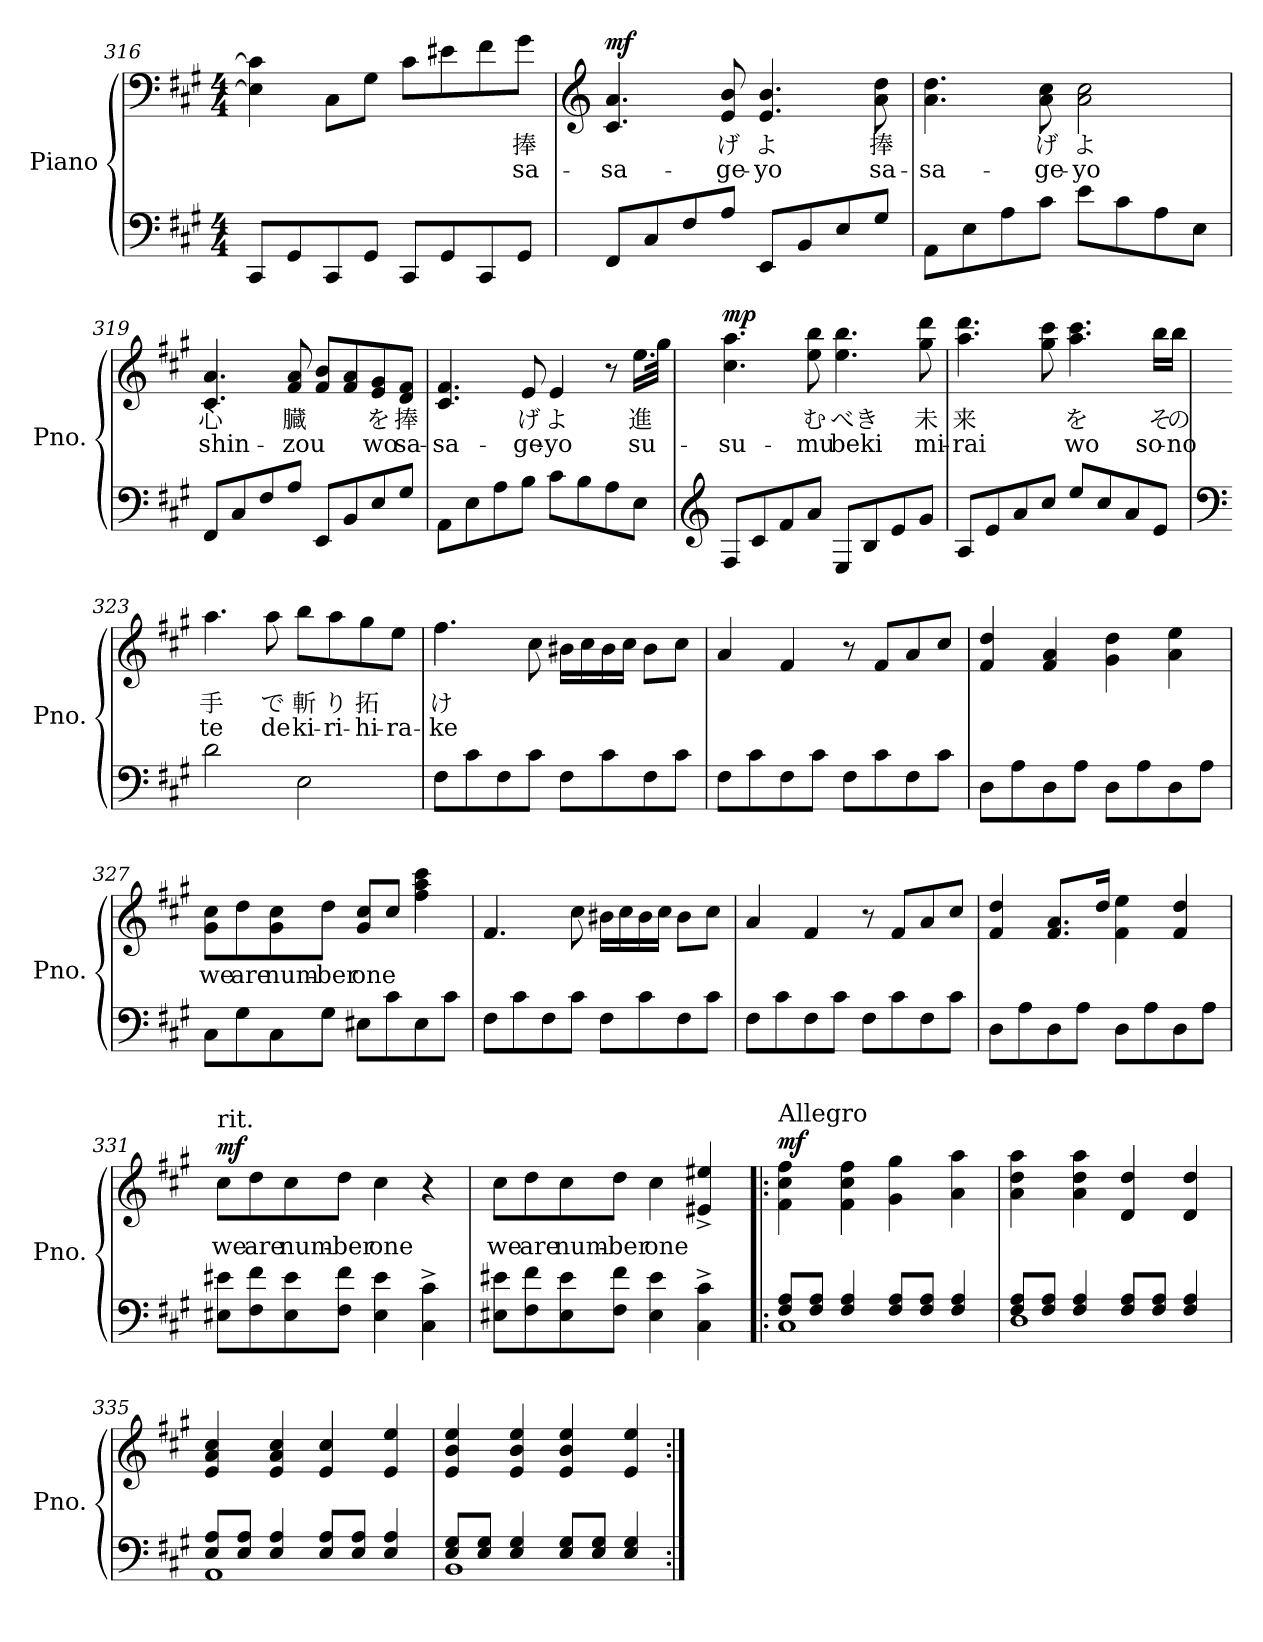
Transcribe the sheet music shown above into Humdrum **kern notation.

**kern	**kern	**text	**text	**dynam
*part1	*part1	*part1	*part1	*part1
*staff2	*staff1	*staff1	*staff1	*staff1/2
*I"Piano	*	*	*	*
*I'Pno.	*	*	*	*
*clefF4	*clefF4	*	*	*
*k[f#c#g#]	*k[f#c#g#]	*	*	*
*M4/4	*M4/4	*	*	*
=316	=316	=316	=316	=316
8CC#/L	4E#\] 4c#\]	.	.	.
8GG#/	.	.	.	.
8CC#/	8C#\L	.	.	.
8GG#/J	8G#\J	.	.	.
8CC#/L	8c#\L	.	.	.
8GG#/	8e#X\	.	.	.
8CC#/	8f#\	.	.	.
!	!	!LO:LY:b	!LO:LY:b	!
8GG#/J	8g#\J	捧	sa-	.
!!LO:LB:g=z
=317	=317	=317	=317	=317
*	*clefG2	*	*	*
!	!	!	!LO:LY:b	!LO:DY:b=2
8FF#/L	4.c#/ 4.a/	.	-sa-	mf
8C#/	.	.	.	.
8F#/	.	.	.	.
!	!	!LO:LY:b	!LO:LY:b	!
8A/J	8e/ 8b/	げ	-ge-	.
!	!	!LO:LY:b	!LO:LY:b	!
8EE/L	4.e/ 4.b/	よ	-yo	.
8BB/	.	.	.	.
8E/	.	.	.	.
!	!	!LO:LY:b	!LO:LY:b	!
8G#/J	8a\ 8dd\	捧	sa-	.
=318	=318	=318	=318	=318
!	!	!	!LO:LY:b	!
8AA\L	4.a\ 4.dd\	.	-sa-	.
8E\	.	.	.	.
8A\	.	.	.	.
!	!	!LO:LY:b	!LO:LY:b	!
8c#\J	8a\ 8cc#\	げ	-ge-	.
!	!	!LO:LY:b	!LO:LY:b	!
8e\L	2a\ 2cc#\	よ	-yo	.
8c#\	.	.	.	.
8A\	.	.	.	.
8E\J	.	.	.	.
=319	=319	=319	=319	=319
!	!	!LO:LY:b	!LO:LY:b	!
8FF#/L	4.c#/ 4.a/	心	shin-	.
8C#/	.	.	.	.
8F#/	.	.	.	.
!	!	!LO:LY:b	!LO:LY:b	!
8A/J	8f#/ 8a/	臓	-zou	.
8EE/L	8f#/ 8b/L	.	.	.
8BB/	8f#/ 8a/	.	.	.
!	!	!LO:LY:b	!LO:LY:b	!
8E/	8e/ 8g#/	を	wo	.
!	!	!LO:LY:b	!LO:LY:b	!
8G#/J	8d/ 8f#/J	捧	sa-	.
=320	=320	=320	=320	=320
!	!	!	!LO:LY:b	!
8AA\L	4.c#/ 4.f#/	.	-sa-	.
8E\	.	.	.	.
8A\	.	.	.	.
!	!	!LO:LY:b	!LO:LY:b	!
8B\J	8e/	げ	-ge-	.
!	!	!LO:LY:b	!LO:LY:b	!
8c#\L	4e/	よ	-yo	.
8B\	.	.	.	.
8A\	8r	.	.	.
!	!	!LO:LY:b	!LO:LY:b	!
8E\J	16.ee\LL	進	su-	.
.	32gg#\JJk	.	.	.
!!LO:LB:g=z
=321	=321	=321	=321	=321
*clefG2	*	*	*	*
!	!	!	!LO:LY:b	!LO:DY:b=2
8F#/L	4.cc#\ 4.aa\	.	-su-	mp
8c#/	.	.	.	.
8f#/	.	.	.	.
!	!	!LO:LY:b	!LO:LY:b	!
8a/J	8ee\ 8bb\	む	-mu	.
!	!	!LO:LY:b	!LO:LY:b	!
8E/L	4.ee\ 4.bb\	べき	beki	.
8B/	.	.	.	.
8e/	.	.	.	.
!	!	!LO:LY:b	!LO:LY:b	!
8g#/J	8gg#\ 8ddd\	未	mi-	.
=322	=322	=322	=322	=322
!	!	!LO:LY:b	!LO:LY:b	!
8A/L	4.aa\ 4.ddd\	来	-rai	.
8e/	.	.	.	.
8a/	.	.	.	.
8cc#/J	8gg#\ 8ccc#\	.	.	.
!	!	!LO:LY:b	!LO:LY:b	!
8ee/L	4.aa\ 4.ccc#\	を	wo	.
8cc#/	.	.	.	.
8a/	.	.	.	.
!	!	!LO:LY:b	!LO:LY:b	!
8e/J	16bb\LL	そ	so-	.
!	!	!LO:LY:b	!LO:LY:b	!
.	16bb\JJ	の	-no	.
=323	=323	=323	=323	=323
*clefF4	*	*	*	*
!	!	!LO:LY:b	!LO:LY:b	!
2d\	4.aa\	手	te	.
!	!	!LO:LY:b	!LO:LY:b	!
.	8aa\	で	de	.
!	!	!LO:LY:b	!LO:LY:b	!
2E\	8bb\L	斬	ki-	.
!	!	!LO:LY:b	!LO:LY:b	!
.	8aa\	り	-ri-	.
!	!	!LO:LY:b	!LO:LY:b	!
.	8gg#\	拓	-hi-	.
!	!	!	!LO:LY:b	!
.	8ee\J	.	-ra-	.
=324	=324	=324	=324	=324
!	!	!LO:LY:b	!LO:LY:b	!
8F#\L	4.ff#\	け	-ke	.
8c#\	.	.	.	.
8F#\	.	.	.	.
8c#\J	8cc#\	.	.	.
8F#\L	16b#X\LL	.	.	.
.	16cc#\	.	.	.
8c#\	16b#\	.	.	.
.	16cc#\JJ	.	.	.
8F#\	8b#\L	.	.	.
8c#\J	8cc#\J	.	.	.
!!LO:LB:g=z
=325	=325	=325	=325	=325
8F#\L	4a/	.	.	.
8c#\	.	.	.	.
8F#\	4f#/	.	.	.
8c#\J	.	.	.	.
8F#\L	8r	.	.	.
8c#\	8f#/L	.	.	.
8F#\	8a/	.	.	.
8c#\J	8cc#/J	.	.	.
=326	=326	=326	=326	=326
8D\L	4f#/ 4dd/	.	.	.
8A\	.	.	.	.
8D\	4f#/ 4a/	.	.	.
8A\J	.	.	.	.
8D\L	4g#\ 4dd\	.	.	.
8A\	.	.	.	.
8D\	4a\ 4ee\	.	.	.
8A\J	.	.	.	.
=327	=327	=327	=327	=327
!	!	!LO:LY:b	!	!
8C#\L	8g#\ 8cc#\L	we	.	.
!	!	!LO:LY:b	!	!
8G#\	8dd\	are	.	.
!	!	!LO:LY:b	!	!
8C#\	8g#\ 8cc#\	num-	.	.
!	!	!LO:LY:b	!	!
8G#\J	8dd\J	-ber	.	.
!	!	!LO:LY:b	!	!
8E#X\L	8g#/ 8cc#/L	one	.	.
8c#\	8cc#/J	.	.	.
8E#\	4ff#\ 4aa\ 4ccc#\	.	.	.
8c#\J	.	.	.	.
=328	=328	=328	=328	=328
8F#\L	4.f#/	.	.	.
8c#\	.	.	.	.
8F#\	.	.	.	.
8c#\J	8cc#\	.	.	.
8F#\L	16b#X\LL	.	.	.
.	16cc#\	.	.	.
8c#\	16b#\	.	.	.
.	16cc#\JJ	.	.	.
8F#\	8b#\L	.	.	.
8c#\J	8cc#\J	.	.	.
!!LO:LB:g=z
=329	=329	=329	=329	=329
8F#\L	4a/	.	.	.
8c#\	.	.	.	.
8F#\	4f#/	.	.	.
8c#\J	.	.	.	.
8F#\L	8r	.	.	.
8c#\	8f#/L	.	.	.
8F#\	8a/	.	.	.
8c#\J	8cc#/J	.	.	.
=330	=330	=330	=330	=330
8D\L	4f#/ 4dd/	.	.	.
8A\	.	.	.	.
8D\	8.f#/ 8.a/L	.	.	.
8A\J	.	.	.	.
.	16dd/Jk	.	.	.
8D\L	4f#\ 4ee\	.	.	.
8A\	.	.	.	.
8D\	4f#/ 4dd/	.	.	.
8A\J	.	.	.	.
=331	=331	=331	=331	=331
*	*MM157	*	*	*
!	!LO:TX:a:t=rit.	!	!	!
!	!	!LO:LY:b	!	!LO:DY:b=2
8E#X\ 8e#X\L	8cc#\L	we	.	mf
!	!	!LO:LY:b	!	!
8F#\ 8f#\	8dd\	are	.	.
*	*MM154	*	*	*
!	!	!LO:LY:b	!	!
8E#\ 8e#\	8cc#\	num-	.	.
!	!	!LO:LY:b	!	!
8F#\ 8f#\J	8dd\J	-ber	.	.
*	*MM151	*	*	*
!	!	!LO:LY:b	!	!
4E#\ 4e#\	4cc#\	one	.	.
*	*MM148	*	*	*
4C#\^ 4c#\^	4r	.	.	.
=332	=332	=332	=332	=332
*	*MM145	*	*	*
!	!	!LO:LY:b	!	!
8E#X\ 8e#X\L	8cc#\L	we	.	.
!	!	!LO:LY:b	!	!
8F#\ 8f#\	8dd\	are	.	.
*	*MM142	*	*	*
!	!	!LO:LY:b	!	!
8E#\ 8e#\	8cc#\	num-	.	.
!	!	!LO:LY:b	!	!
8F#\ 8f#\J	8dd\J	-ber	.	.
*	*MM141	*	*	*
!	!	!LO:LY:b	!	!
4E#\ 4e#\	4cc#\	one	.	.
4C#\^ 4c#\^	4e#X/^ 4ee#X/^	.	.	.
!!LO:PB:g=z
=333!|:	=333!|:	=333!|:	=333!|:	=333!|:
*	*MM140	*	*	*
*^	*	*	*	*
!	!	!LO:TX:a:t=Allegro	!	!	!
!	!	!	!	!	!LO:DY:b=2
8F#/ 8A/L	1C#	4f#\ 4cc#\ 4ff#\	.	.	mf
8F#/ 8A/J	.	.	.	.	.
4F#/ 4A/	.	4f#\ 4cc#\ 4ff#\	.	.	.
8F#/ 8A/L	.	4g#\ 4gg#\	.	.	.
8F#/ 8A/J	.	.	.	.	.
4F#/ 4A/	.	4a\ 4aa\	.	.	.
=334	=334	=334	=334	=334	=334
8F#/ 8A/L	1D	4a\ 4dd\ 4aa\	.	.	.
8F#/ 8A/J	.	.	.	.	.
4F#/ 4A/	.	4a\ 4dd\ 4aa\	.	.	.
8F#/ 8A/L	.	4d/ 4dd/	.	.	.
8F#/ 8A/J	.	.	.	.	.
4F#/ 4A/	.	4d/ 4dd/	.	.	.
=335	=335	=335	=335	=335	=335
8E/ 8A/L	1AA	4e/ 4a/ 4cc#/	.	.	.
8E/ 8A/J	.	.	.	.	.
4E/ 4A/	.	4e/ 4a/ 4cc#/	.	.	.
8E/ 8A/L	.	4e/ 4cc#/	.	.	.
8E/ 8A/J	.	.	.	.	.
4E/ 4A/	.	4e/ 4ee/	.	.	.
=336	=336	=336	=336	=336	=336
8E/ 8G#/L	1BB	4e/ 4b/ 4ee/	.	.	.
8E/ 8G#/J	.	.	.	.	.
4E/ 4G#/	.	4e/ 4b/ 4ee/	.	.	.
8E/ 8G#/L	.	4e/ 4b/ 4ee/	.	.	.
8E/ 8G#/J	.	.	.	.	.
4E/ 4G#/	.	4e/ 4ee/	.	.	.
*v	*v	*	*	*	*
=:|!	=:|!	=:|!	=:|!	=:|!
*-	*-	*-	*-	*-
